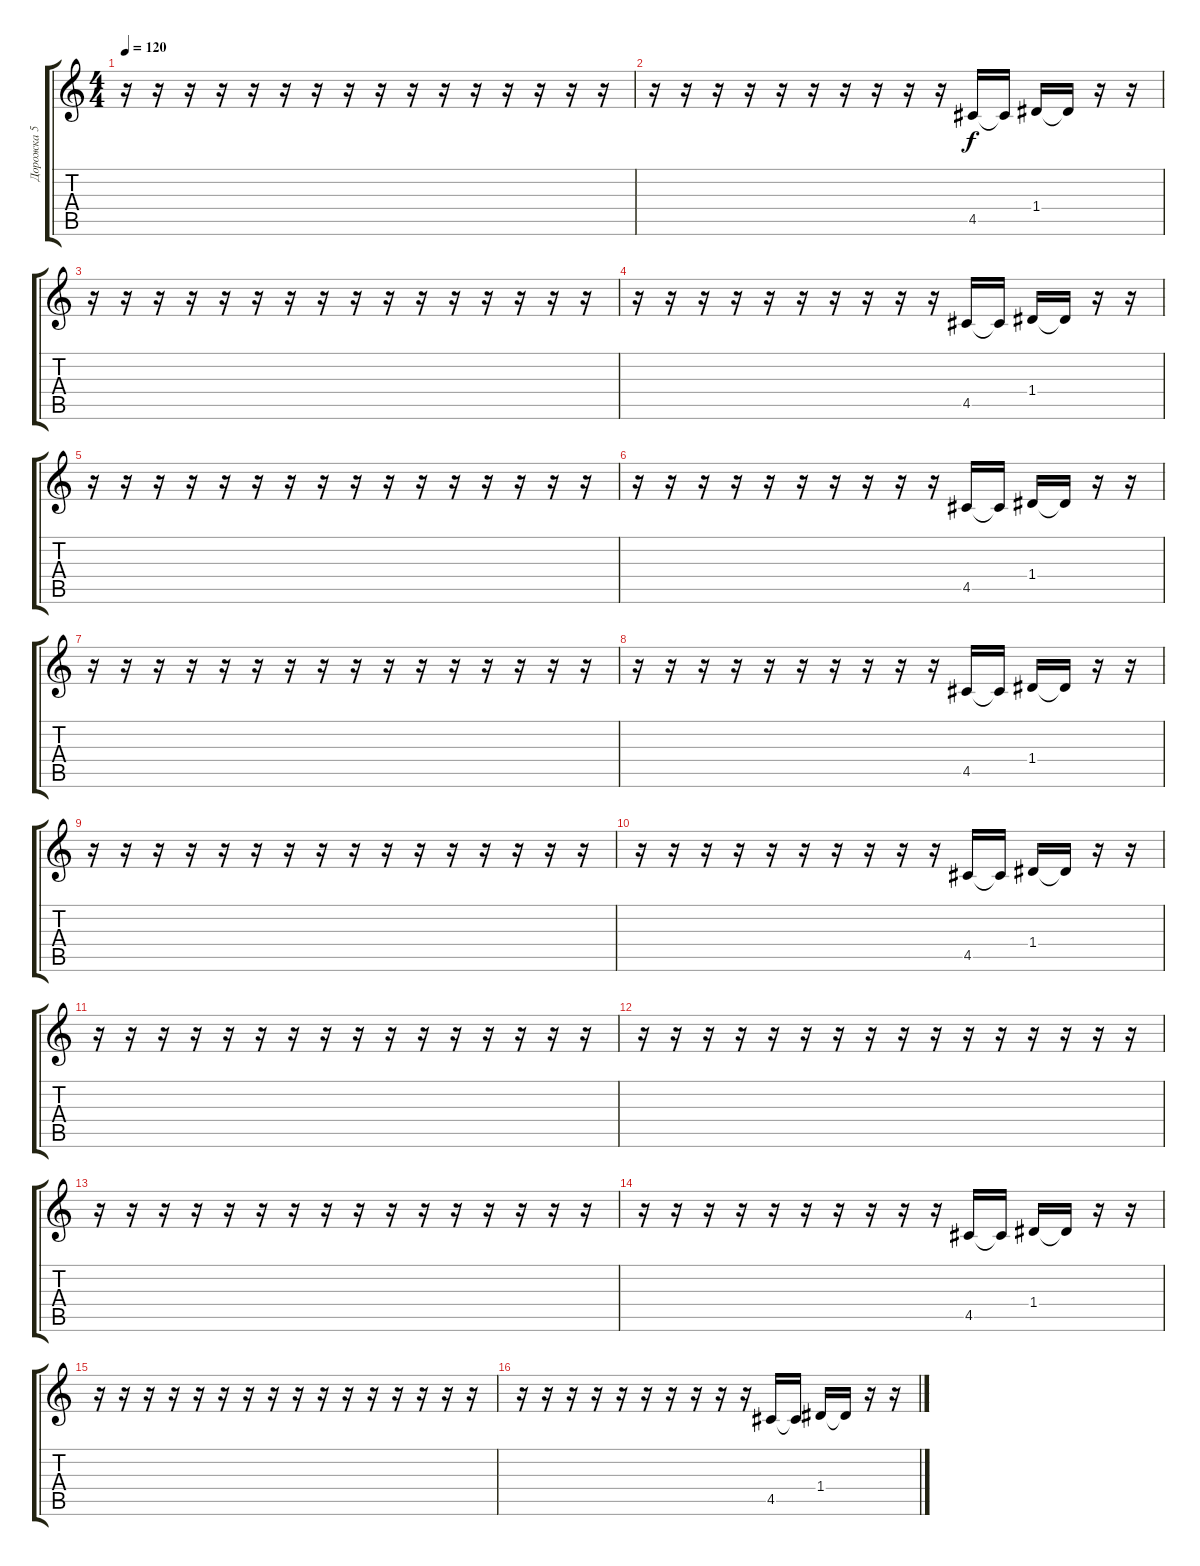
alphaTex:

\track ("Дорожка 5" "Дорожка 5") {instrument electricguitarclean}
\staff {score tabs}
\tuning (E4 B3 G3 D3 A2 E2) {hide}
\ts (4 4)
\tempo 120
\clef g2
\ks c
r.16{dy f} r.16 r.16 r.16 r.16 r.16 r.16 r.16 r.16 r.16 r.16 r.16 r.16 r.16 r.16 r.16 |
r.16 r.16 r.16 r.16 r.16 r.16 r.16 r.16 r.16 r.16 4.5.16 4.5{t}.16 1.4.16 1.4{t}.16 r.16 r.16 |
r.16 r.16 r.16 r.16 r.16 r.16 r.16 r.16 r.16 r.16 r.16 r.16 r.16 r.16 r.16 r.16 |
r.16 r.16 r.16 r.16 r.16 r.16 r.16 r.16 r.16 r.16 4.5.16 4.5{t}.16 1.4.16 1.4{t}.16 r.16 r.16 |
r.16 r.16 r.16 r.16 r.16 r.16 r.16 r.16 r.16 r.16 r.16 r.16 r.16 r.16 r.16 r.16 |
r.16 r.16 r.16 r.16 r.16 r.16 r.16 r.16 r.16 r.16 4.5.16 4.5{t}.16 1.4.16 1.4{t}.16 r.16 r.16 |
r.16 r.16 r.16 r.16 r.16 r.16 r.16 r.16 r.16 r.16 r.16 r.16 r.16 r.16 r.16 r.16 |
r.16 r.16 r.16 r.16 r.16 r.16 r.16 r.16 r.16 r.16 4.5.16 4.5{t}.16 1.4.16 1.4{t}.16 r.16 r.16 |
r.16 r.16 r.16 r.16 r.16 r.16 r.16 r.16 r.16 r.16 r.16 r.16 r.16 r.16 r.16 r.16 |
r.16 r.16 r.16 r.16 r.16 r.16 r.16 r.16 r.16 r.16 4.5.16 4.5{t}.16 1.4.16 1.4{t}.16 r.16 r.16 |
r.16 r.16 r.16 r.16 r.16 r.16 r.16 r.16 r.16 r.16 r.16 r.16 r.16 r.16 r.16 r.16 |
r.16 r.16 r.16 r.16 r.16 r.16 r.16 r.16 r.16 r.16 r.16 r.16 r.16 r.16 r.16 r.16 |
r.16 r.16 r.16 r.16 r.16 r.16 r.16 r.16 r.16 r.16 r.16 r.16 r.16 r.16 r.16 r.16 |
r.16 r.16 r.16 r.16 r.16 r.16 r.16 r.16 r.16 r.16 4.5.16 4.5{t}.16 1.4.16 1.4{t}.16 r.16 r.16 |
r.16 r.16 r.16 r.16 r.16 r.16 r.16 r.16 r.16 r.16 r.16 r.16 r.16 r.16 r.16 r.16 |
r.16 r.16 r.16 r.16 r.16 r.16 r.16 r.16 r.16 r.16 4.5.16 4.5{t}.16 1.4.16 1.4{t}.16 r.16 r.16
